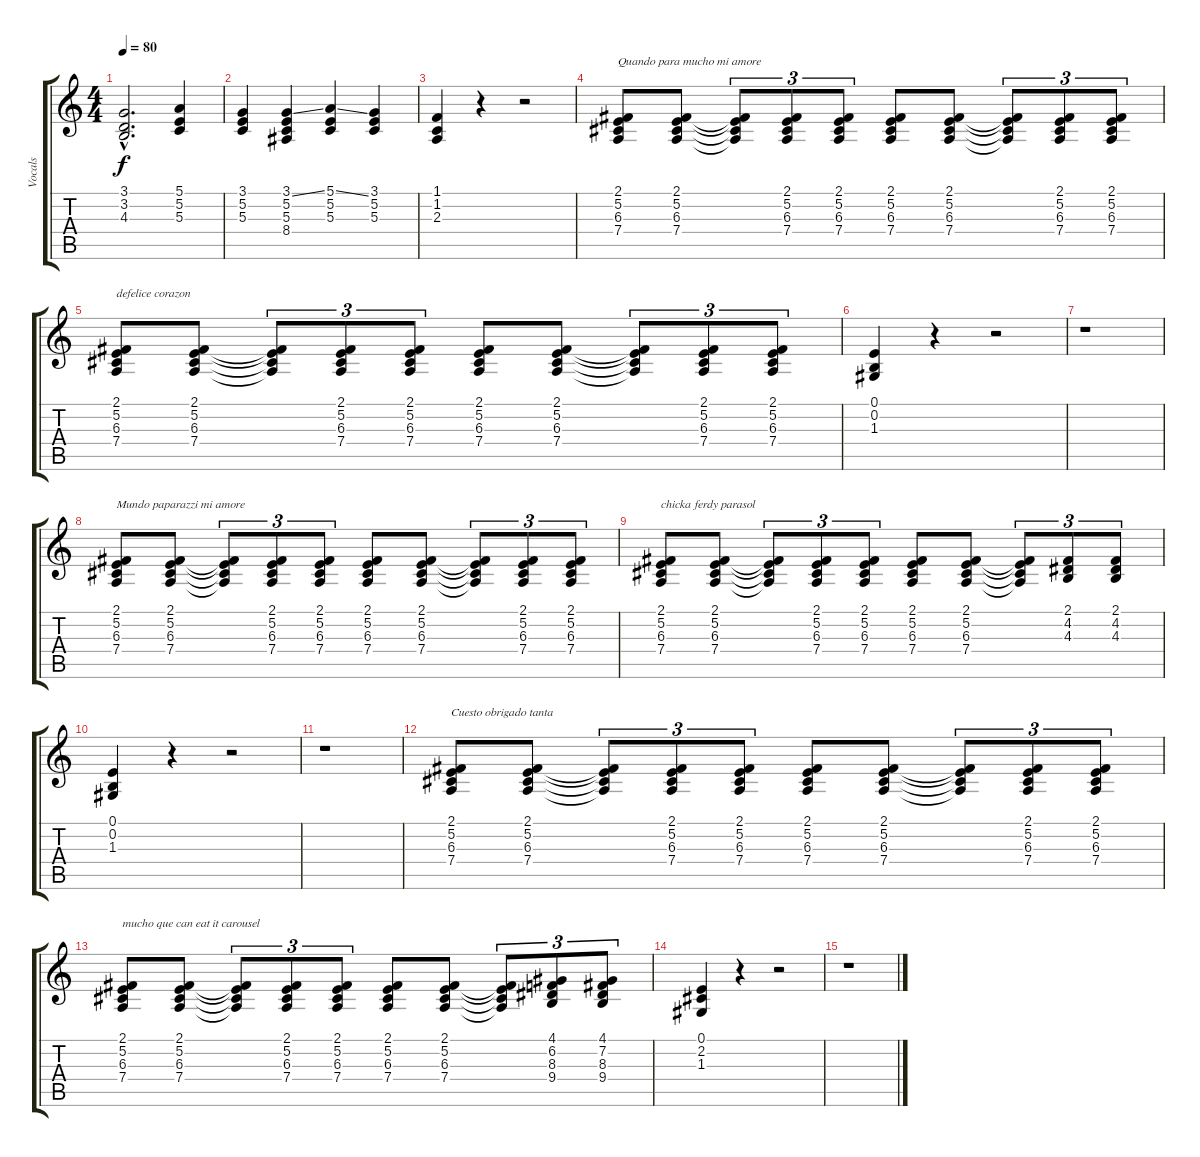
\track ("Vocals" "Vocals") {instrument choiraahs}
\staff {score tabs}
\tuning (E4 B3 G3 D3 A2 E2) {hide}
\ts (4 4)
\tempo 80
\clef g2
\ks c
(3.1{hac} 3.2{hac} 4.3{hac}).2{d dy f} (5.1 5.2 5.3).4 |
(3.1 5.2 5.3).4 (3.1{ss} 5.2 5.3 8.4).4 (5.1{ss} 5.2 5.3).4 (3.1 5.2 5.3).4 |
(1.1 1.2 2.3).4 r.4 r.2 |
(2.1 5.2 6.3 7.4).8{txt "Quando para mucho mi amore"} (2.1 5.2 6.3 7.4).8 (2.1{t} 5.2{t} 6.3{t} 7.4{t}).8{tu (3 2)} (2.1 5.2 6.3 7.4).8{tu (3 2)} (2.1 5.2 6.3 7.4).8{tu (3 2)} (2.1 5.2 6.3 7.4).8 (2.1 5.2 6.3 7.4).8 (2.1{t} 5.2{t} 6.3{t} 7.4{t}).8{tu (3 2)} (2.1 5.2 6.3 7.4).8{tu (3 2)} (2.1 5.2 6.3 7.4).8{tu (3 2)} |
(2.1 5.2 6.3 7.4).8{txt "defelice corazon"} (2.1 5.2 6.3 7.4).8 (2.1{t} 5.2{t} 6.3{t} 7.4{t}).8{tu (3 2)} (2.1 5.2 6.3 7.4).8{tu (3 2)} (2.1 5.2 6.3 7.4).8{tu (3 2)} (2.1 5.2 6.3 7.4).8 (2.1 5.2 6.3 7.4).8 (2.1{t} 5.2{t} 6.3{t} 7.4{t}).8{tu (3 2)} (2.1 5.2 6.3 7.4).8{tu (3 2)} (2.1 5.2 6.3 7.4).8{tu (3 2)} |
(0.1 0.2 1.3).4 r.4 r.2 |
r.1 |
(2.1 5.2 6.3 7.4).8{txt "Mundo paparazzi mi amore"} (2.1 5.2 6.3 7.4).8 (2.1{t} 5.2{t} 6.3{t} 7.4{t}).8{tu (3 2)} (2.1 5.2 6.3 7.4).8{tu (3 2)} (2.1 5.2 6.3 7.4).8{tu (3 2)} (2.1 5.2 6.3 7.4).8 (2.1 5.2 6.3 7.4).8 (2.1{t} 5.2{t} 6.3{t} 7.4{t}).8{tu (3 2)} (2.1 5.2 6.3 7.4).8{tu (3 2)} (2.1 5.2 6.3 7.4).8{tu (3 2)} |
(2.1 5.2 6.3 7.4).8{txt "chicka ferdy parasol"} (2.1 5.2 6.3 7.4).8 (2.1{t} 5.2{t} 6.3{t} 7.4{t}).8{tu (3 2)} (2.1 5.2 6.3 7.4).8{tu (3 2)} (2.1 5.2 6.3 7.4).8{tu (3 2)} (2.1 5.2 6.3 7.4).8 (2.1 5.2 6.3 7.4).8 (2.1{t} 5.2{t} 6.3{t} 7.4{t}).8{tu (3 2)} (2.1 4.2 4.3).8{tu (3 2)} (2.1 4.2 4.3).8{tu (3 2)} |
(0.1 0.2 1.3).4 r.4 r.2 |
r.1 |
(2.1 5.2 6.3 7.4).8{txt "Cuesto obrigado tanta"} (2.1 5.2 6.3 7.4).8 (2.1{t} 5.2{t} 6.3{t} 7.4{t}).8{tu (3 2)} (2.1 5.2 6.3 7.4).8{tu (3 2)} (2.1 5.2 6.3 7.4).8{tu (3 2)} (2.1 5.2 6.3 7.4).8 (2.1 5.2 6.3 7.4).8 (2.1{t} 5.2{t} 6.3{t} 7.4{t}).8{tu (3 2)} (2.1 5.2 6.3 7.4).8{tu (3 2)} (2.1 5.2 6.3 7.4).8{tu (3 2)} |
(2.1 5.2 6.3 7.4).8{txt "mucho que can eat it carousel"} (2.1 5.2 6.3 7.4).8 (2.1{t} 5.2{t} 6.3{t} 7.4{t}).8{tu (3 2)} (2.1 5.2 6.3 7.4).8{tu (3 2)} (2.1 5.2 6.3 7.4).8{tu (3 2)} (2.1 5.2 6.3 7.4).8 (2.1 5.2 6.3 7.4).8 (2.1{t} 5.2{t} 6.3{t} 7.4{t}).8{tu (3 2)} (4.1 6.2 8.3 9.4).8{tu (3 2)} (4.1 7.2 8.3 9.4).8{tu (3 2)} |
(0.1 2.2 1.3).4 r.4 r.2 |
r.1
